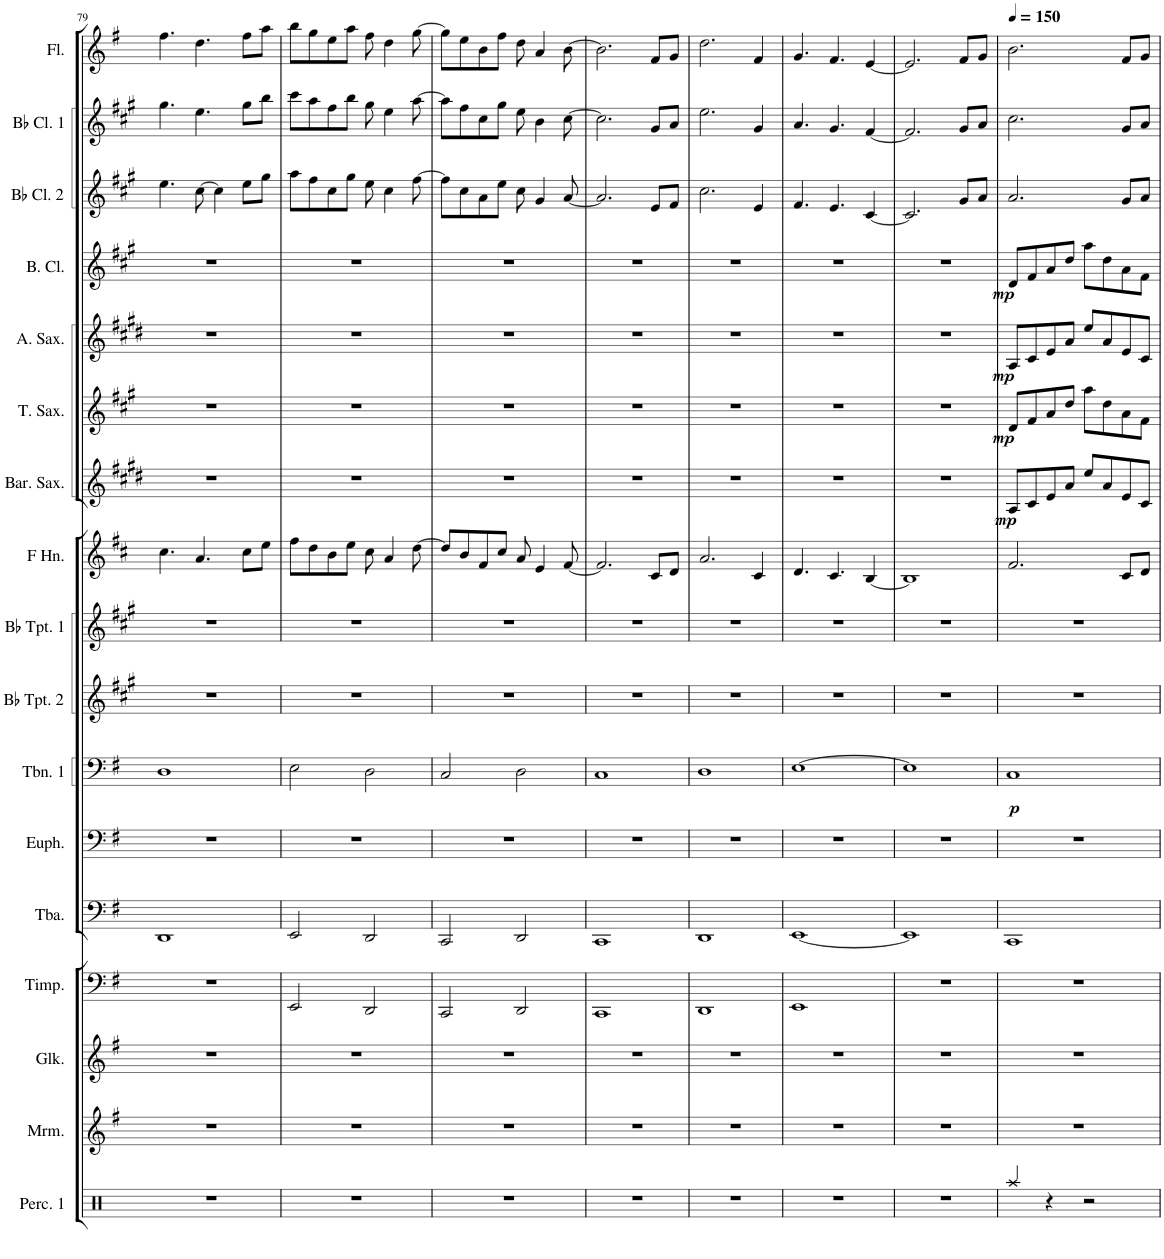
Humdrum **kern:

**kern	**kern	**kern	**kern	**kern	**kern	**kern	**dynam	**kern	**kern	**kern	**kern	**dynam	**kern	**dynam	**kern	**dynam	**kern	**dynam	**kern	**kern	**kern
*part17	*part16	*part15	*part14	*part13	*part12	*part11	*part11	*part10	*part9	*part8	*part7	*part7	*part6	*part6	*part5	*part5	*part4	*part4	*part3	*part2	*part1
*staff17	*staff16	*staff15	*staff14	*staff13	*staff12	*staff11	*staff11	*staff10	*staff9	*staff8	*staff7	*staff7	*staff6	*staff6	*staff5	*staff5	*staff4	*staff4	*staff3	*staff2	*staff1
*I"Percussion 1	*I"Marimba	*I"Glockenspiel	*I"Timpani	*I"Tuba	*I"Euphonium	*I"Trombone	*	*I"Bb Trumpet 2	*I"Bb Trumpet 1	*I"Horn in F	*I"Baritone Saxophone	*	*I"Tenor Saxophone	*	*I"Alto Saxophone	*	*I"Bass Clarinet	*	*I"Bb Clarinet 2	*I"Bb Clarinet 1	*I"Flute
*I'Perc. 1	*I'Mrm.	*I'Glk.	*I'Timp.	*I'Tba.	*I'Euph.	*I'Tbn. 1	*	*I'Bb Tpt. 2	*I'Bb Tpt. 1	*	*I'Bar. Sax.	*	*I'T. Sax.	*	*I'A. Sax.	*	*I'B. Cl.	*	*I'Bb Cl. 2	*I'Bb Cl. 1	*I'Fl.
!!LO:PB:g=z
*clefX	*clefG2	*clefG2	*clefF4	*clefF4	*clefF4	*clefF4	*	*clefG2	*clefG2	*clefG2	*clefG2	*	*clefG2	*	*clefG2	*	*clefG2	*	*clefG2	*clefG2	*clefG2
*	*	*Trd-14c-24	*	*	*	*	*	*Trd1c2	*Trd1c2	*Trd4c7	*Trd12c21	*	*Trd8c14	*	*Trd5c9	*	*Trd8c14	*	*Trd1c2	*Trd1c2	*
*k[]	*k[f#]	*k[f#]	*k[f#]	*k[f#]	*k[f#]	*k[f#]	*	*k[f#c#g#]	*k[f#c#g#]	*k[f#c#]	*k[f#c#g#d#]	*	*k[f#c#g#]	*	*k[f#c#g#d#]	*	*k[f#c#g#]	*	*k[f#c#g#]	*k[f#c#g#]	*k[f#]
*M4/4	*M4/4	*M4/4	*M4/4	*M4/4	*M4/4	*M4/4	*	*M4/4	*M4/4	*M4/4	*M4/4	*	*M4/4	*	*M4/4	*	*M4/4	*	*M4/4	*M4/4	*M4/4
=79	=79	=79	=79	=79	=79	=79	=79	=79	=79	=79	=79	=79	=79	=79	=79	=79	=79	=79	=79	=79	=79
1r	1r	1r	1r	1DD	1r	1D	.	1r	1r	4.cc#\	1r	.	1r	.	1r	.	1r	.	4.ee\	4.gg#\	4.ff#\
.	.	.	.	.	.	.	.	.	.	4.a/	.	.	.	.	.	.	.	.	[8cc#\	4.ee\	4.dd\
.	.	.	.	.	.	.	.	.	.	.	.	.	.	.	.	.	.	.	4cc#\]	.	.
.	.	.	.	.	.	.	.	.	.	8cc#\L	.	.	.	.	.	.	.	.	8ee\L	8gg#\L	8ff#\L
.	.	.	.	.	.	.	.	.	.	8ee\J	.	.	.	.	.	.	.	.	8gg#\J	8bb\J	8aa\J
=80	=80	=80	=80	=80	=80	=80	=80	=80	=80	=80	=80	=80	=80	=80	=80	=80	=80	=80	=80	=80	=80
1r	1r	1r	2EE/	2EE/	1r	2E\	.	1r	1r	8ff#\L	1r	.	1r	.	1r	.	1r	.	8aa\L	8ccc#\L	8bb\L
.	.	.	.	.	.	.	.	.	.	8dd\	.	.	.	.	.	.	.	.	8ff#\	8aa\	8gg\
.	.	.	.	.	.	.	.	.	.	8b\	.	.	.	.	.	.	.	.	8cc#\	8ff#\	8ee\
.	.	.	.	.	.	.	.	.	.	8ee\J	.	.	.	.	.	.	.	.	8gg#\J	8bb\J	8aa\J
.	.	.	2DD/	2DD/	.	2D\	.	.	.	8cc#\	.	.	.	.	.	.	.	.	8ee\	8gg#\	8ff#\
.	.	.	.	.	.	.	.	.	.	4a/	.	.	.	.	.	.	.	.	4cc#\	4ee\	4dd\
.	.	.	.	.	.	.	.	.	.	[8dd\	.	.	.	.	.	.	.	.	[8ff#\	[8aa\	[8gg\
=81	=81	=81	=81	=81	=81	=81	=81	=81	=81	=81	=81	=81	=81	=81	=81	=81	=81	=81	=81	=81	=81
1r	1r	1r	2CC/	2CC/	1r	2C/	.	1r	1r	8dd/L]	1r	.	1r	.	1r	.	1r	.	8ff#\L]	8aa\L]	8gg\L]
.	.	.	.	.	.	.	.	.	.	8b/	.	.	.	.	.	.	.	.	8cc#\	8ff#\	8ee\
.	.	.	.	.	.	.	.	.	.	8f#/	.	.	.	.	.	.	.	.	8a\	8cc#\	8b\
.	.	.	.	.	.	.	.	.	.	8cc#/J	.	.	.	.	.	.	.	.	8ee\J	8gg#\J	8ff#\J
.	.	.	2DD/	2DD/	.	2D\	.	.	.	8a/	.	.	.	.	.	.	.	.	8cc#\	8ee\	8dd\
.	.	.	.	.	.	.	.	.	.	4e/	.	.	.	.	.	.	.	.	4g#/	4b\	4a/
.	.	.	.	.	.	.	.	.	.	[8f#/	.	.	.	.	.	.	.	.	[8a/	[8cc#\	[8b\
=82	=82	=82	=82	=82	=82	=82	=82	=82	=82	=82	=82	=82	=82	=82	=82	=82	=82	=82	=82	=82	=82
1r	1r	1r	1CC	1CC	1r	1C	.	1r	1r	2.f#/]	1r	.	1r	.	1r	.	1r	.	2.a/]	2.cc#\]	2.b\]
.	.	.	.	.	.	.	.	.	.	8c#/L	.	.	.	.	.	.	.	.	8e/L	8g#/L	8f#/L
.	.	.	.	.	.	.	.	.	.	8d/J	.	.	.	.	.	.	.	.	8f#/J	8a/J	8g/J
=83	=83	=83	=83	=83	=83	=83	=83	=83	=83	=83	=83	=83	=83	=83	=83	=83	=83	=83	=83	=83	=83
1r	1r	1r	1DD	1DD	1r	1D	.	1r	1r	2.a/	1r	.	1r	.	1r	.	1r	.	2.cc#\	2.ee\	2.dd\
.	.	.	.	.	.	.	.	.	.	4c#/	.	.	.	.	.	.	.	.	4e/	4g#/	4f#/
=84	=84	=84	=84	=84	=84	=84	=84	=84	=84	=84	=84	=84	=84	=84	=84	=84	=84	=84	=84	=84	=84
1r	1r	1r	1EE	[1EE	1r	[1E	.	1r	1r	4.d/	1r	.	1r	.	1r	.	1r	.	4.f#/	4.a/	4.g/
.	.	.	.	.	.	.	.	.	.	4.c#/	.	.	.	.	.	.	.	.	4.e/	4.g#/	4.f#/
.	.	.	.	.	.	.	.	.	.	[4B/	.	.	.	.	.	.	.	.	[4c#/	[4f#/	[4e/
=85	=85	=85	=85	=85	=85	=85	=85	=85	=85	=85	=85	=85	=85	=85	=85	=85	=85	=85	=85	=85	=85
1r	1r	1r	1r	1EE]	1r	1E]	.	1r	1r	1B]	1r	.	1r	.	1r	.	1r	.	2.c#/]	2.f#/]	2.e/]
.	.	.	.	.	.	.	.	.	.	.	.	.	.	.	.	.	.	.	8g#/L	8g#/L	8f#/L
.	.	.	.	.	.	.	.	.	.	.	.	.	.	.	.	.	.	.	8a/J	8a/J	8g/J
=86	=86	=86	=86	=86	=86	=86	=86	=86	=86	=86	=86	=86	=86	=86	=86	=86	=86	=86	=86	=86	=86
*	*	*	*	*	*	*	*	*	*	*	*	*	*	*	*	*	*	*	*	*	*MM150
!	!	!	!	!	!	!	!LO:DY:b	!	!	!	!	!LO:DY:b	!	!LO:DY:b	!	!LO:DY:b	!	!LO:DY:b	!	!	!
4Raa/	1r	1r	1r	1CC	1r	1C	p	1r	1r	2.f#/	8A/L	mp	8d/L	mp	8A/L	mp	8d/L	mp	2.a/	2.cc#\	2.b\
.	.	.	.	.	.	.	.	.	.	.	8c#/	.	8f#/	.	8c#/	.	8f#/	.	.	.	.
4r	.	.	.	.	.	.	.	.	.	.	8e/	.	8a/	.	8e/	.	8a/	.	.	.	.
.	.	.	.	.	.	.	.	.	.	.	8a/J	.	8dd/J	.	8a/J	.	8dd/J	.	.	.	.
2r	.	.	.	.	.	.	.	.	.	.	8ee/L	.	8aa\L	.	8ee/L	.	8aa\L	.	.	.	.
.	.	.	.	.	.	.	.	.	.	.	8a/	.	8dd\	.	8a/	.	8dd\	.	.	.	.
.	.	.	.	.	.	.	.	.	.	8c#/L	8e/	.	8a\	.	8e/	.	8a\	.	8g#/L	8g#/L	8f#/L
.	.	.	.	.	.	.	.	.	.	8d/J	8c#/J	.	8f#\J	.	8c#/J	.	8f#\J	.	8a/J	8a/J	8g/J
=	=	=	=	=	=	=	=	=	=	=	=	=	=	=	=	=	=	=	=	=	=
*-	*-	*-	*-	*-	*-	*-	*-	*-	*-	*-	*-	*-	*-	*-	*-	*-	*-	*-	*-	*-	*-
